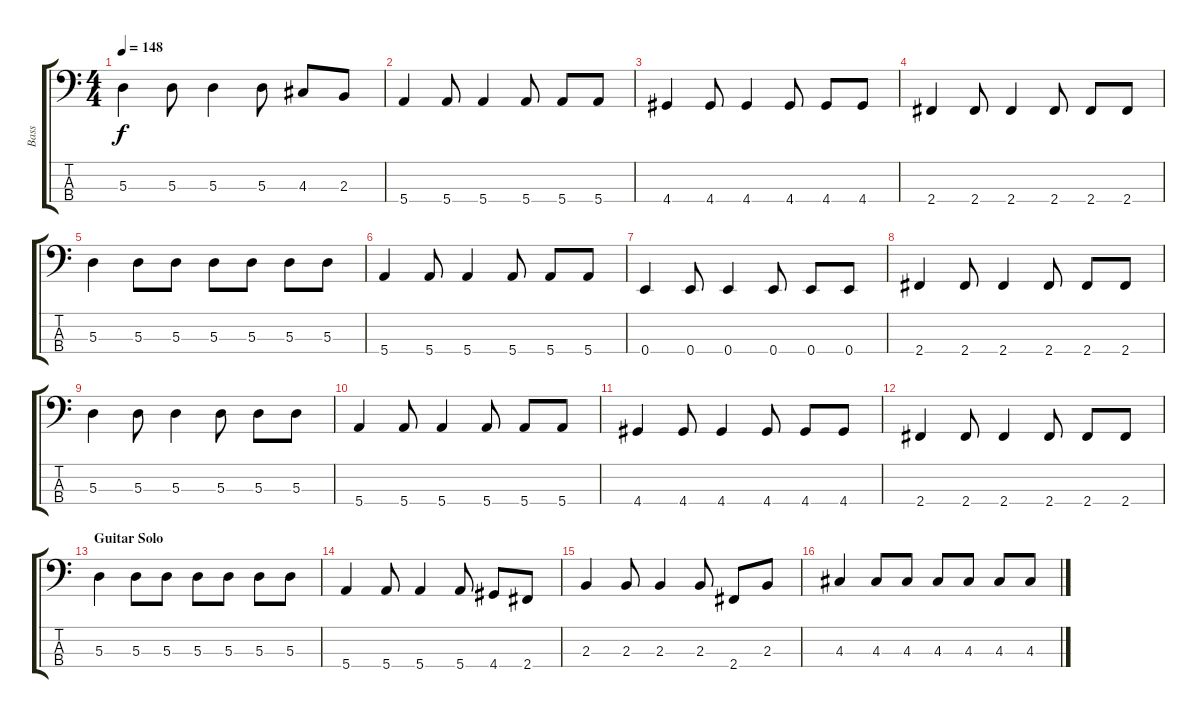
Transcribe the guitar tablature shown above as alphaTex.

\track ("Bass" "Bass") {instrument electricbasspick}
\staff {score tabs}
\tuning (G2 D2 A1 E1) {hide}
\ts (4 4)
\tempo 148
\clef f4
\ks c
5.3.4{dy f} 5.3.8 5.3.4 5.3.8 4.3.8 2.3.8 |
5.4.4 5.4.8 5.4.4 5.4.8 5.4.8 5.4.8 |
4.4.4 4.4.8 4.4.4 4.4.8 4.4.8 4.4.8 |
2.4.4 2.4.8 2.4.4 2.4.8 2.4.8 2.4.8 |
5.3.4 5.3.8 5.3.8 5.3.8 5.3.8 5.3.8 5.3.8 |
5.4.4 5.4.8 5.4.4 5.4.8 5.4.8 5.4.8 |
0.4.4 0.4.8 0.4.4 0.4.8 0.4.8 0.4.8 |
2.4.4 2.4.8 2.4.4 2.4.8 2.4.8 2.4.8 |
5.3.4 5.3.8 5.3.4 5.3.8 5.3.8 5.3.8 |
5.4.4 5.4.8 5.4.4 5.4.8 5.4.8 5.4.8 |
4.4.4 4.4.8 4.4.4 4.4.8 4.4.8 4.4.8 |
2.4.4 2.4.8 2.4.4 2.4.8 2.4.8 2.4.8 |
\section ("" "Guitar Solo")
5.3.4 5.3.8 5.3.8 5.3.8 5.3.8 5.3.8 5.3.8 |
5.4.4 5.4.8 5.4.4 5.4.8 4.4.8 2.4.8 |
2.3.4 2.3.8 2.3.4 2.3.8 2.4.8 2.3.8 |
4.3.4 4.3.8 4.3.8 4.3.8 4.3.8 4.3.8 4.3.8
